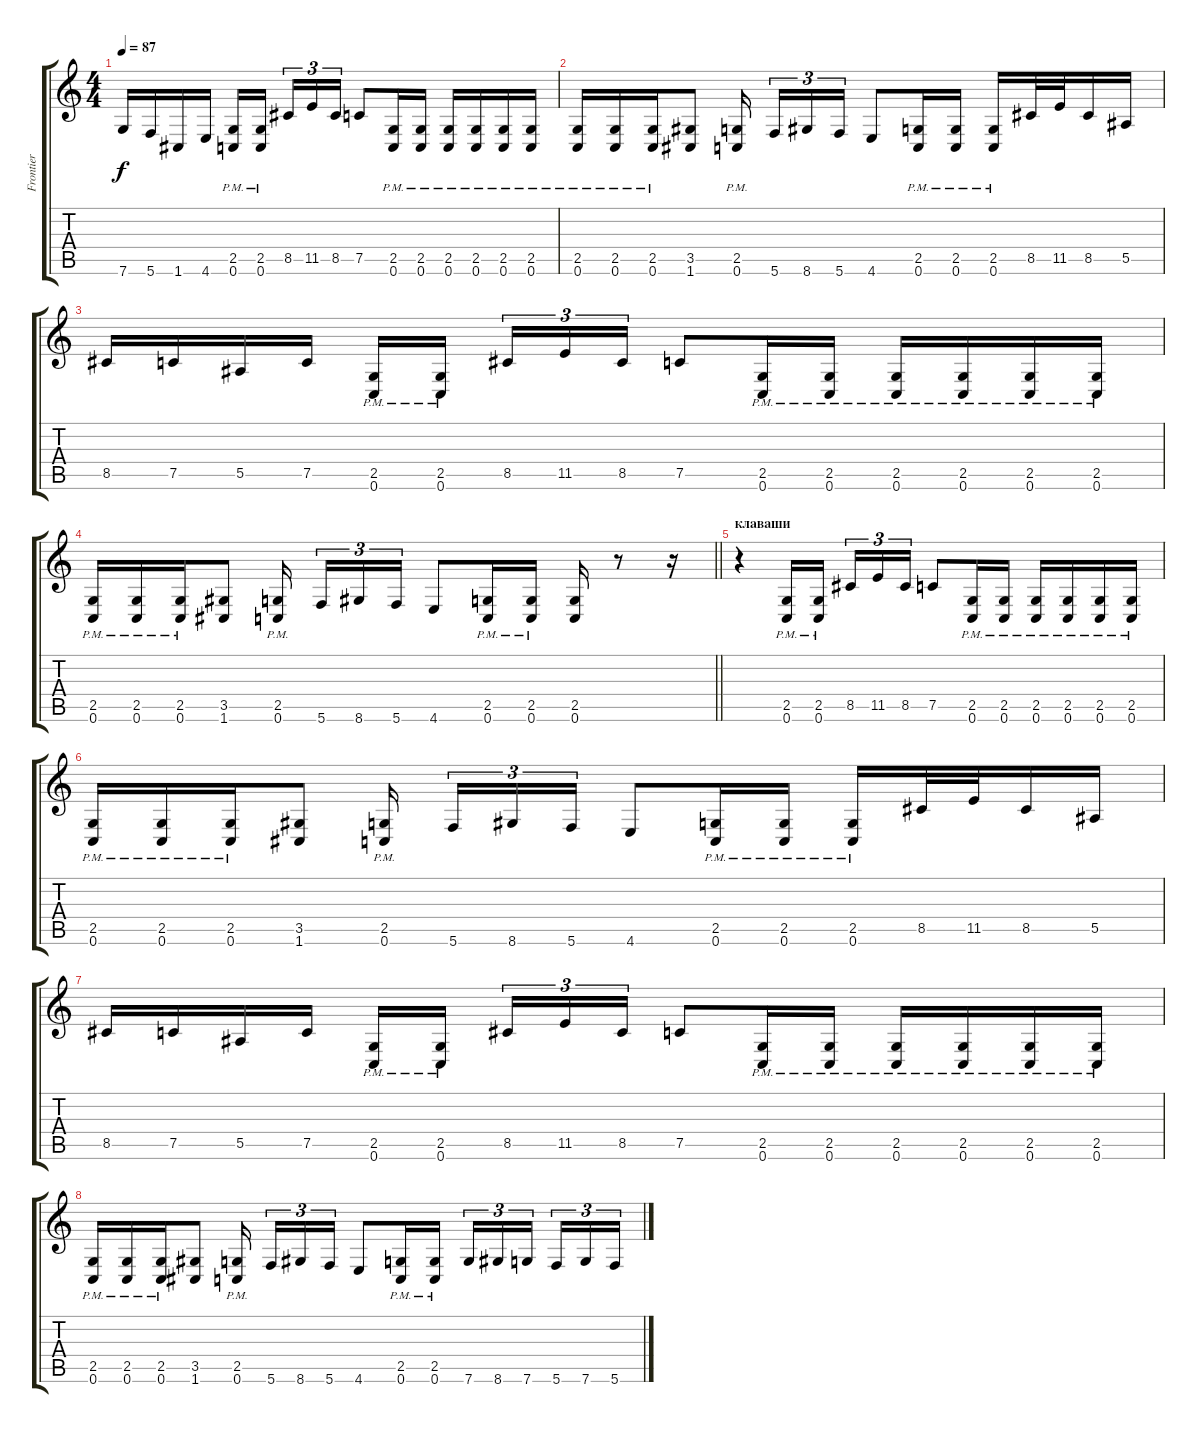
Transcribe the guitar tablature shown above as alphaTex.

\track ("Frontier" "Frontier") {instrument distortionguitar}
\staff {score tabs}
\tuning (C4 G3 Eb3 Bb2 F2 C2) {hide}
\ts (4 4)
\tempo 87
\clef g2
\ks c
7.6.16{dy f} 5.6.16 1.6.16 4.6.16 (2.5{pm} 0.6{pm}).16 (2.5{pm} 0.6{pm}).16{beam splitsecondary} 8.5.16{tu (3 2)} 11.5.16{tu (3 2)} 8.5.16{tu (3 2)} 7.5.8 (2.5{pm} 0.6{pm}).16 (2.5{pm} 0.6{pm}).16 (2.5{pm} 0.6{pm}).16 (2.5{pm} 0.6{pm}).16 (2.5{pm} 0.6{pm}).16 (2.5{pm} 0.6{pm}).16 |
(2.5{pm} 0.6{pm}).16 (2.5{pm} 0.6{pm}).16 (2.5{pm} 0.6{pm}).16 (3.5 1.6).8 (2.5{pm} 0.6{pm}).16{beam splitsecondary} 5.6.16{tu (3 2)} 8.6.16{tu (3 2)} 5.6.16{tu (3 2)} 4.6.8 (2.5{pm} 0.6{pm}).16 (2.5{pm} 0.6{pm}).16 (2.5{pm} 0.6{pm}).16 8.5.32 11.5.32 8.5.16 5.5.16 |
8.5.16 7.5.16 5.5.16 7.5.16 (2.5{pm} 0.6{pm}).16 (2.5{pm} 0.6{pm}).16{beam splitsecondary} 8.5.16{tu (3 2)} 11.5.16{tu (3 2)} 8.5.16{tu (3 2)} 7.5.8 (2.5{pm} 0.6{pm}).16 (2.5{pm} 0.6{pm}).16 (2.5{pm} 0.6{pm}).16 (2.5{pm} 0.6{pm}).16 (2.5{pm} 0.6{pm}).16 (2.5{pm} 0.6{pm}).16 |
\barLineRight lightlight
(2.5{pm} 0.6{pm}).16 (2.5{pm} 0.6{pm}).16 (2.5{pm} 0.6{pm}).16 (3.5 1.6).8 (2.5{pm} 0.6{pm}).16{beam splitsecondary} 5.6.16{tu (3 2)} 8.6.16{tu (3 2)} 5.6.16{tu (3 2)} 4.6.8 (2.5{pm} 0.6{pm}).16 (2.5{pm} 0.6{pm}).16 (2.5 0.6).16 r.8 r.16 |
\section ("" "клаваши")
r.4 (2.5{pm} 0.6{pm}).16 (2.5{pm} 0.6{pm}).16{beam splitsecondary} 8.5.16{tu (3 2)} 11.5.16{tu (3 2)} 8.5.16{tu (3 2)} 7.5.8 (2.5{pm} 0.6{pm}).16 (2.5{pm} 0.6{pm}).16 (2.5{pm} 0.6{pm}).16 (2.5{pm} 0.6{pm}).16 (2.5{pm} 0.6{pm}).16 (2.5{pm} 0.6{pm}).16 |
(2.5{pm} 0.6{pm}).16 (2.5{pm} 0.6{pm}).16 (2.5{pm} 0.6{pm}).16 (3.5 1.6).8 (2.5{pm} 0.6{pm}).16{beam splitsecondary} 5.6.16{tu (3 2)} 8.6.16{tu (3 2)} 5.6.16{tu (3 2)} 4.6.8 (2.5{pm} 0.6{pm}).16 (2.5{pm} 0.6{pm}).16 (2.5{pm} 0.6{pm}).16 8.5.32 11.5.32 8.5.16 5.5.16 |
8.5.16 7.5.16 5.5.16 7.5.16 (2.5{pm} 0.6{pm}).16 (2.5{pm} 0.6{pm}).16{beam splitsecondary} 8.5.16{tu (3 2)} 11.5.16{tu (3 2)} 8.5.16{tu (3 2)} 7.5.8 (2.5{pm} 0.6{pm}).16 (2.5{pm} 0.6{pm}).16 (2.5{pm} 0.6{pm}).16 (2.5{pm} 0.6{pm}).16 (2.5{pm} 0.6{pm}).16 (2.5{pm} 0.6{pm}).16 |
(2.5{pm} 0.6{pm}).16 (2.5{pm} 0.6{pm}).16 (2.5{pm} 0.6{pm}).16 (3.5 1.6).8 (2.5{pm} 0.6{pm}).16{beam splitsecondary} 5.6.16{tu (3 2)} 8.6.16{tu (3 2)} 5.6.16{tu (3 2)} 4.6.8 (2.5{pm} 0.6{pm}).16 (2.5{pm} 0.6{pm}).16 7.6.16{tu (3 2)} 8.6.16{tu (3 2)} 7.6.16{tu (3 2) beam splitsecondary} 5.6.16{tu (3 2)} 7.6.16{tu (3 2)} 5.6.16{tu (3 2)}
